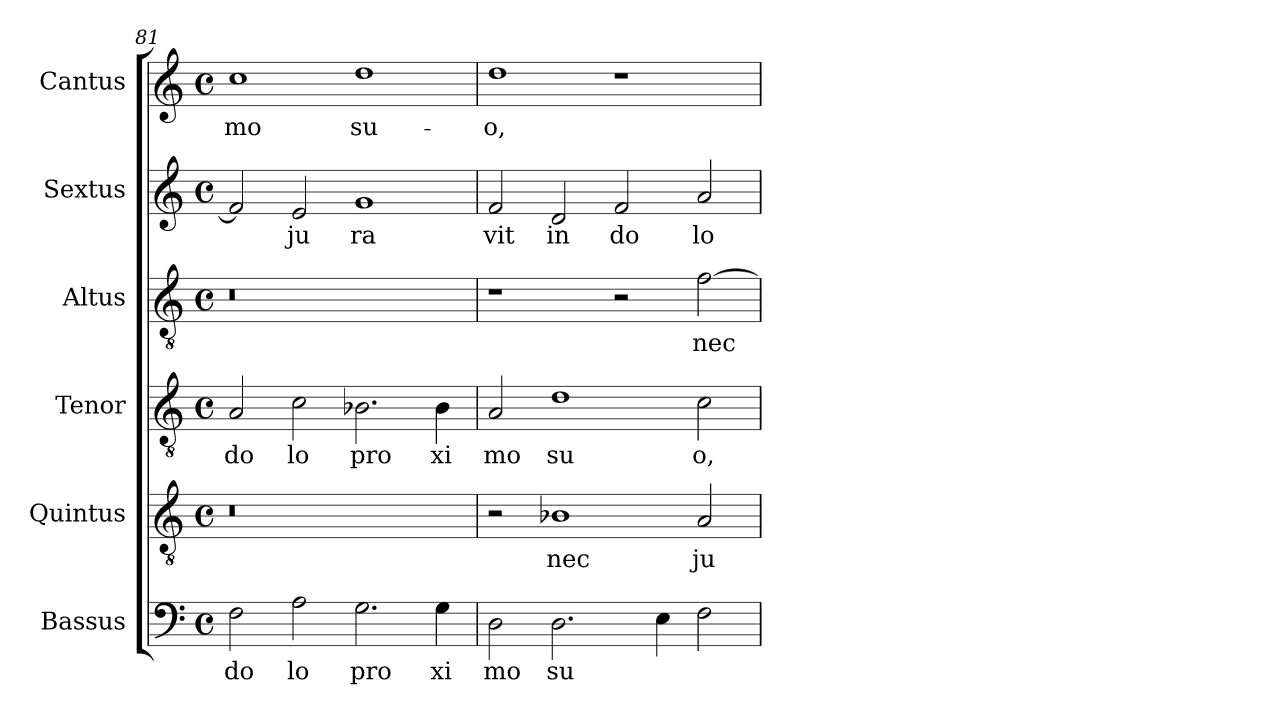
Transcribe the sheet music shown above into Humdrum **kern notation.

**kern	**text	**kern	**text	**kern	**text	**kern	**text	**kern	**text	**kern	**text
*part6	*part6	*part5	*part5	*part4	*part4	*part3	*part3	*part2	*part2	*part1	*part1
*staff6	*staff6	*staff5	*staff5	*staff4	*staff4	*staff3	*staff3	*staff2	*staff2	*staff1	*staff1
*I"Bassus	*	*I"Quintus	*	*I"Tenor	*	*I"Altus	*	*I"Sextus	*	*I"Cantus	*
*clefF4	*	*clefGv2	*	*clefGv2	*	*clefGv2	*	*clefG2	*	*clefG2	*
*k[]	*	*	*	*	*	*	*	*	*	*	*
*C:	*	*	*	*	*	*	*	*	*	*	*
*M4/4	*	*M4/4	*	*M4/4	*	*M4/4	*	*M4/4	*	*M4/4	*
*met(c)	*	*met(c)	*	*met(c)	*	*met(c)	*	*met(c)	*	*met(c)	*
=81	=81	=81	=81	=81	=81	=81	=81	=81	=81	=81	=81
!	!LO:LY:b:cj	!	!	!	!LO:LY:b:cj	!	!	!	!	!	!LO:LY:b:cj
2F\	do	0r	.	2A/	do	0r	.	2f/]	.	1cc	-mo
!	!LO:LY:b:cj	!	!	!	!LO:LY:b:cj	!	!	!	!LO:LY:b:cj	!	!
2A\	lo	.	.	2c\	lo	.	.	2e/	ju	.	.
!	!LO:LY:b:cj	!	!	!	!LO:LY:b:cj	!	!	!	!LO:LY:b:cj	!	!LO:LY:b:cj
2.G\	pro	.	.	2.B-X\	pro	.	.	1g	ra	1dd	su-
!	!LO:LY:b:cj	!	!	!	!LO:LY:b:cj	!	!	!	!	!	!
4G\	xi	.	.	4B-\	xi	.	.	.	.	.	.
=82	=82	=82	=82	=82	=82	=82	=82	=82	=82	=82	=82
!	!LO:LY:b:cj	!	!	!	!LO:LY:b:cj	!	!	!	!LO:LY:b:cj	!	!LO:LY:b:cj
2D\	mo	2r	.	2A/	mo	1r	.	2f/	vit	1dd	-o,
!	!LO:LY:b:cj	!	!LO:LY:b:cj	!	!LO:LY:b:cj	!	!	!	!LO:LY:b:cj	!	!
2.D\	su	1B-X	nec	1d	su	.	.	2d/	in	.	.
!	!	!	!	!	!	!	!	!	!LO:LY:b:cj	!	!
.	.	.	.	.	.	2r	.	2f/	do	1r	.
4E\	.	.	.	.	.	.	.	.	.	.	.
!	!	!	!LO:LY:b:cj	!	!LO:LY:b:cj	!	!LO:LY:b	!	!LO:LY:b:cj	!	!
2F\	.	2A/	ju	2c\	o,	[>2f\	nec	2a/	lo	.	.
=	=	=	=	=	=	=	=	=	=	=	=
*-	*-	*-	*-	*-	*-	*-	*-	*-	*-	*-	*-
